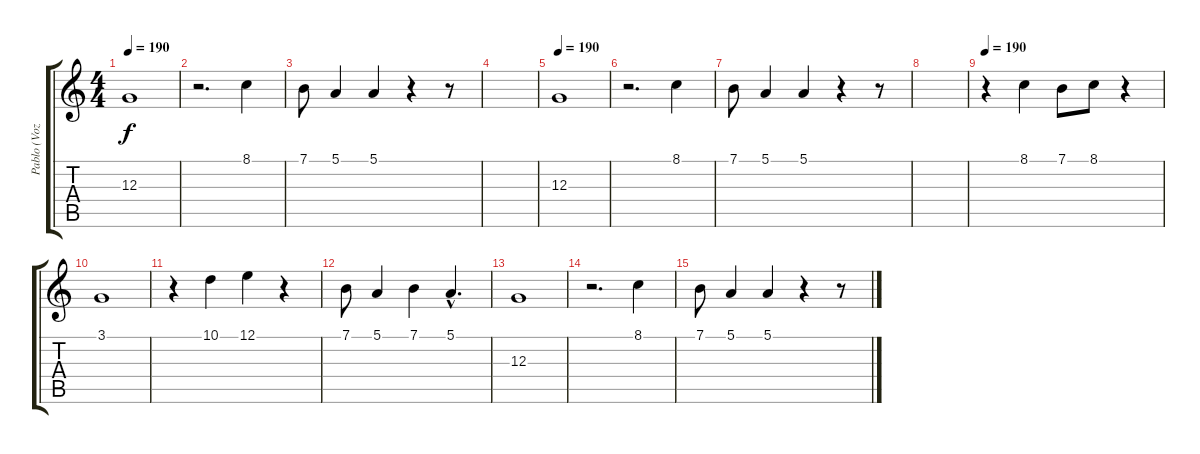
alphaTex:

\track ("Pablo (Voz)" "Pablo (Voz") {instrument synthvoice}
\staff {score tabs}
\tuning (E4 B3 G3 D3 A2 E2) {hide}
\ts (4 4)
\tempo 190
\clef g2
\ks c
12.3.1{dy f} |
r.2{d} 8.1.4 |
7.1.8 5.1.4 5.1.4 r.4 r.8 |
|
\tempo 190
12.3.1 |
r.2{d} 8.1.4 |
7.1.8 5.1.4 5.1.4 r.4 r.8 |
|
\tempo 190
r.4 8.1.4 7.1.8 8.1.8 r.4 |
3.1.1 |
r.4 10.1.4 12.1.4 r.4 |
7.1.8 5.1.4 7.1.4 5.1{hac}.4{d} |
12.3.1 |
r.2{d} 8.1.4 |
7.1.8 5.1.4 5.1.4 r.4 r.8
